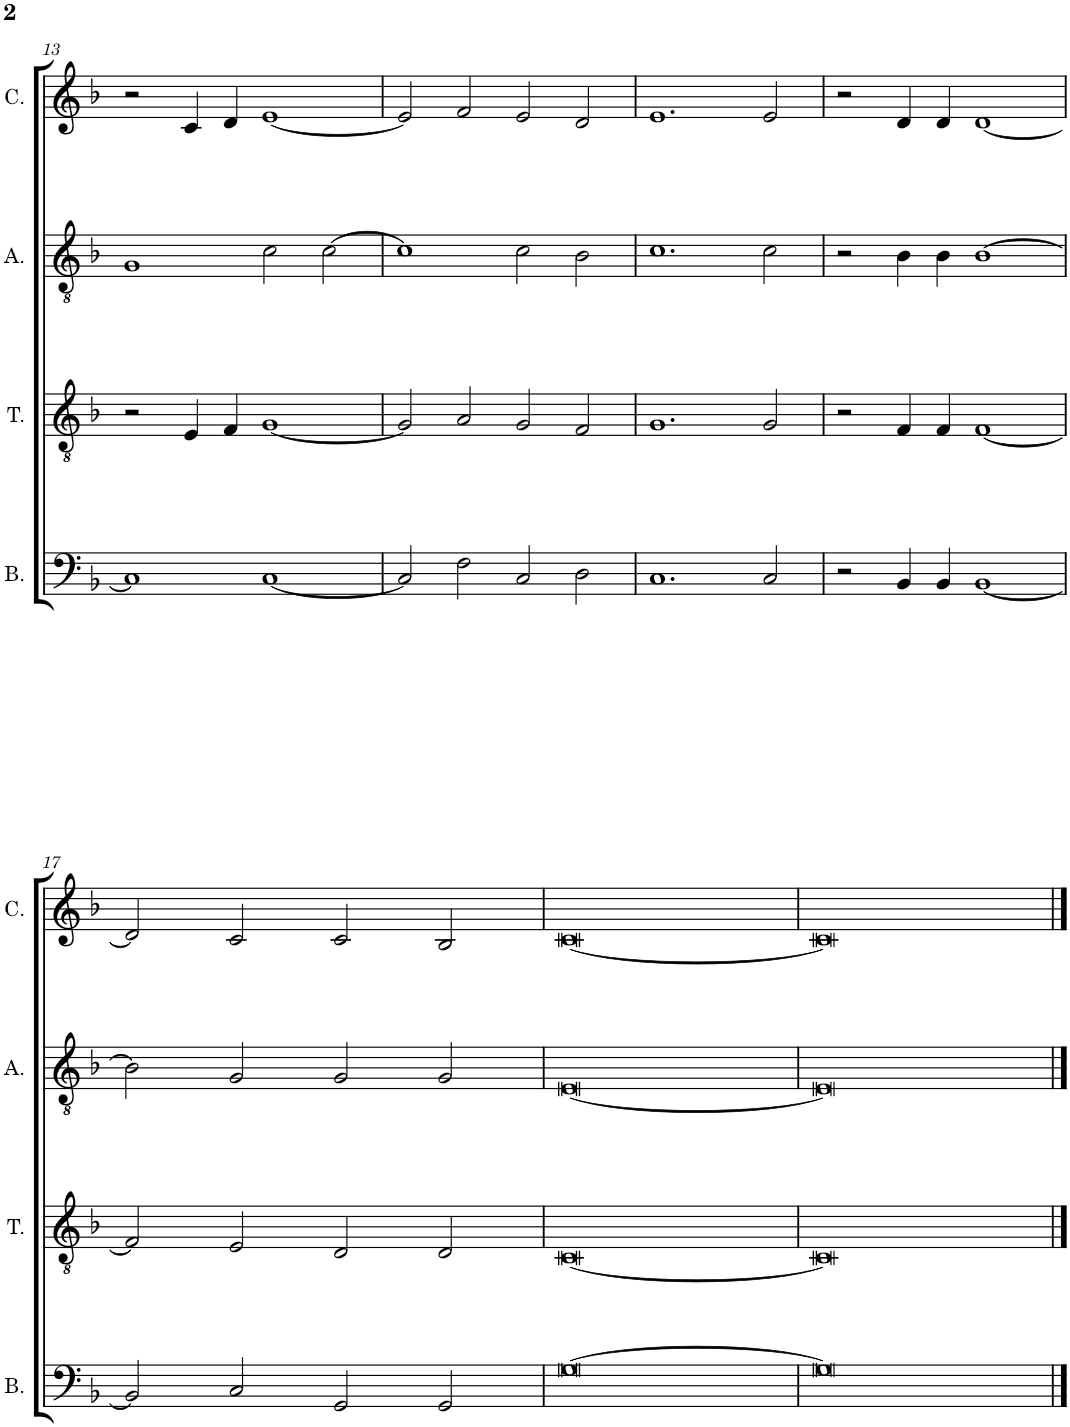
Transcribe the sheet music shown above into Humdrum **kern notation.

**kern	**kern	**kern	**kern
*part4	*part3	*part2	*part1
*staff4	*staff3	*staff2	*staff1
*I"Bassus	*I"Tenor	*I"Altus	*I"Cantus
*I'B.	*I'T.	*I'A.	*I'C.
!!LO:PB:g=z
*clefF4	*clefGv2	*clefGv2	*clefG2
*k[b-]	*k[b-]	*k[b-]	*k[b-]
*M2/1	*M2/1	*M2/1	*M2/1
=13	=13	=13	=13
1C]	2r	1G	2r
.	4E/	.	4c/
.	4F/	.	4d/
[1C	[1G	2c\	[1e
.	.	[2c\	.
=14	=14	=14	=14
2C/]	2G/]	1c]	2e/]
2F\	2A/	.	2f/
2C/	2G/	2c\	2e/
2D\	2F/	2B-\	2d/
=15	=15	=15	=15
1.C	1.G	1.c	1.e
2C/	2G/	2c\	2e/
=16	=16	=16	=16
2r	2r	2r	2r
4BB-/	4F/	4B-\	4d/
4BB-/	4F/	4B-\	4d/
[1BB-	[1F	[1B-	[1d
!!LO:LB:g=z
=17	=17	=17	=17
2BB-/]	2F/]	2B-\]	2d/]
2C/	2E/	2G/	2c/
2GG/	2D/	2G/	2c/
2GG/	2D/	2G/	2B-/
=18	=18	=18	=18
[0G	[0C	[0E	[0c
=19	=19	=19	=19
0G]	0C]	0E]	0c]
==	==	==	==
*-	*-	*-	*-
